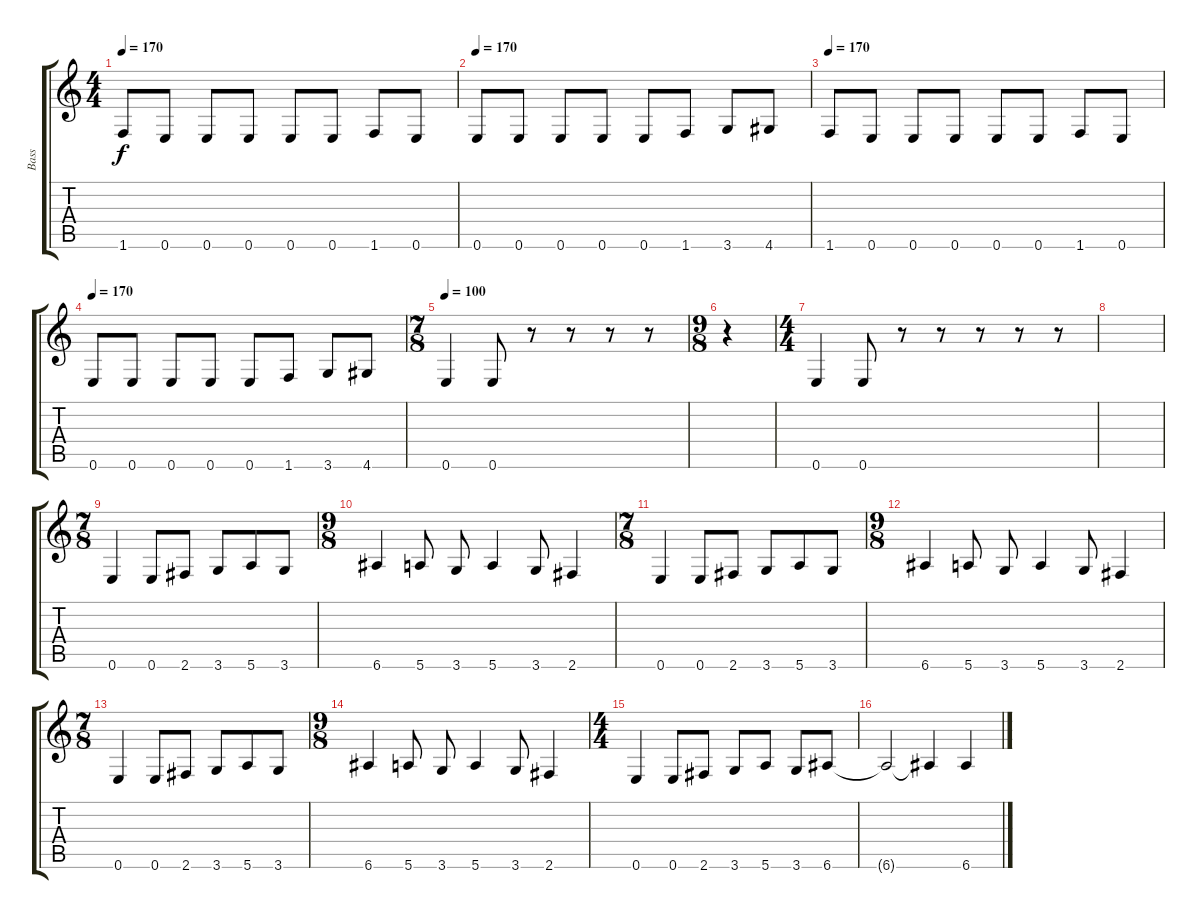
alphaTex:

\track ("Bass" "Bass") {instrument electricbasspick}
\staff {score tabs}
\tuning (E4 B3 G3 D3 A2 E2) {hide}
\ts (4 4)
\tempo 170
\clef g2
\ks c
1.6.8{dy f} 0.6.8 0.6.8 0.6.8 0.6.8 0.6.8 1.6.8 0.6.8 |
\tempo 170
0.6.8 0.6.8 0.6.8 0.6.8 0.6.8 1.6.8 3.6.8 4.6.8 |
\tempo 170
1.6.8 0.6.8 0.6.8 0.6.8 0.6.8 0.6.8 1.6.8 0.6.8 |
\tempo 170
0.6.8 0.6.8 0.6.8 0.6.8 0.6.8 1.6.8 3.6.8 4.6.8 |
\ts (7 8)
\tempo 100
0.6.4 0.6.8 r.8 r.8 r.8 r.8 |
\ts (9 8)
r.4 |
\ts (4 4)
0.6.4 0.6.8 r.8 r.8 r.8 r.8 r.8 |
|
\ts (7 8)
0.6.4 0.6.8 2.6.8 3.6.8 5.6.8 3.6.8 |
\ts (9 8)
6.6.4 5.6.8 3.6.8 5.6.4 3.6.8 2.6.4 |
\ts (7 8)
0.6.4 0.6.8 2.6.8 3.6.8 5.6.8 3.6.8 |
\ts (9 8)
6.6.4 5.6.8 3.6.8 5.6.4 3.6.8 2.6.4 |
\ts (7 8)
0.6.4 0.6.8 2.6.8 3.6.8 5.6.8 3.6.8 |
\ts (9 8)
6.6.4 5.6.8 3.6.8 5.6.4 3.6.8 2.6.4 |
\ts (4 4)
0.6.4 0.6.8 2.6.8 3.6.8 5.6.8 3.6.8 6.6.8 |
6.6{t}.2 6.6{t}.4 6.6{ss}.4
